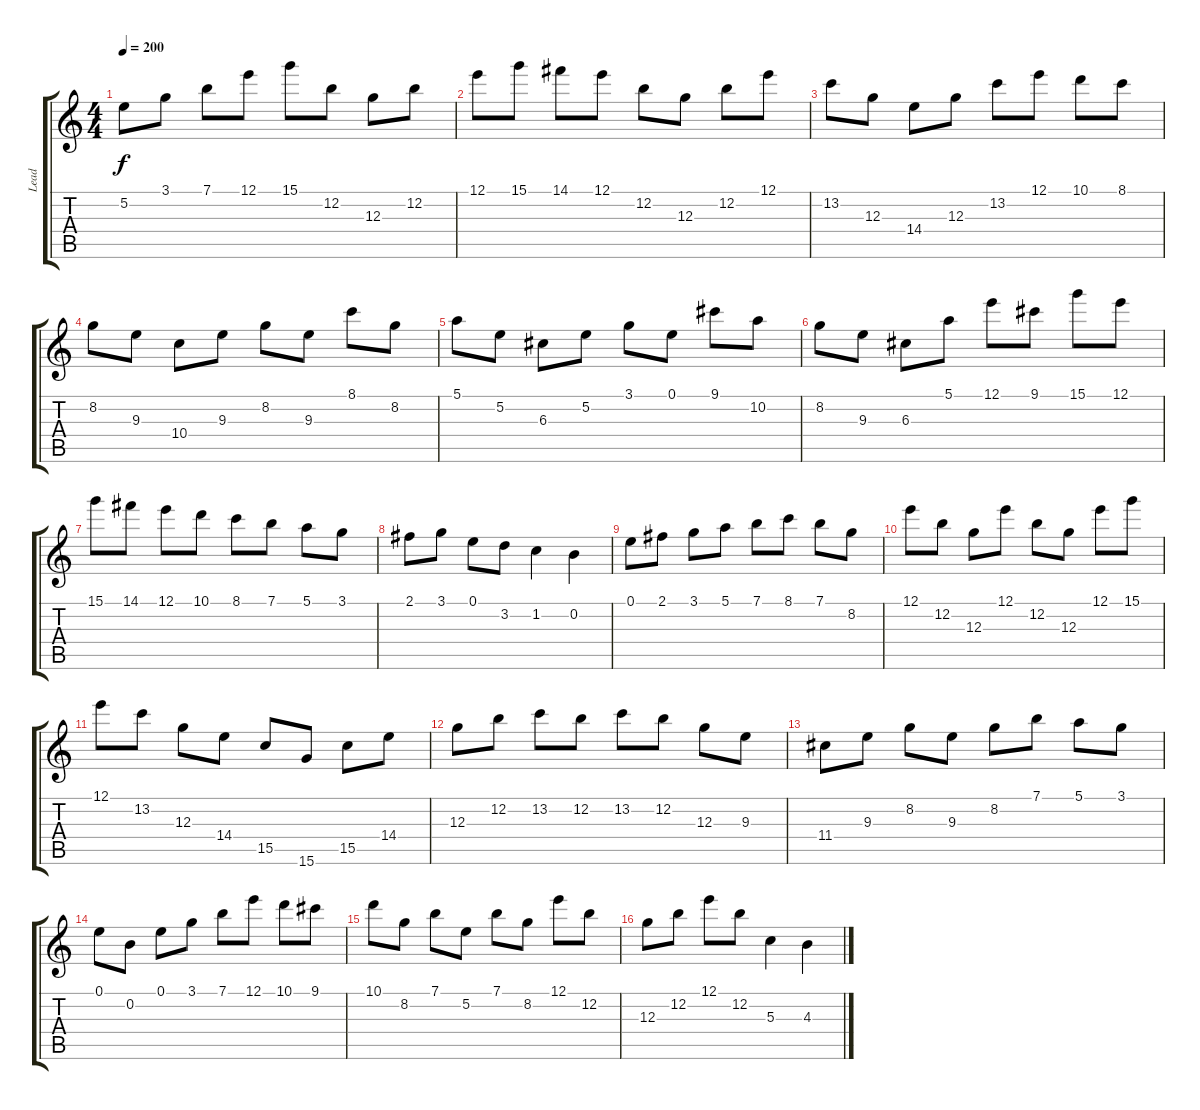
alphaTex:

\track ("Lead" "Lead") {instrument distortionguitar}
\staff {score tabs}
\tuning (E4 B3 G3 D3 A2 E2) {hide}
\ts (4 4)
\tempo 200
\clef g2
\ks c
5.2.8{dy f} 3.1.8 7.1.8 12.1.8 15.1.8 12.2.8 12.3.8 12.2.8 |
12.1.8 15.1.8 14.1.8 12.1.8 12.2.8 12.3.8 12.2.8 12.1.8 |
13.2.8 12.3.8 14.4.8 12.3.8 13.2.8 12.1.8 10.1.8 8.1.8 |
8.2.8 9.3.8 10.4.8 9.3.8 8.2.8 9.3.8 8.1.8 8.2.8 |
5.1.8 5.2.8 6.3.8 5.2.8 3.1.8 0.1.8 9.1.8 10.2.8 |
8.2.8 9.3.8 6.3.8 5.1.8 12.1.8 9.1.8 15.1.8 12.1.8 |
15.1.8 14.1.8 12.1.8 10.1.8 8.1.8 7.1.8 5.1.8 3.1.8 |
2.1.8 3.1.8 0.1.8 3.2.8 1.2.4 0.2.4 |
0.1.8 2.1.8 3.1.8 5.1.8 7.1.8 8.1.8 7.1.8 8.2.8 |
12.1.8 12.2.8 12.3.8 12.1.8 12.2.8 12.3.8 12.1.8 15.1.8 |
12.1.8 13.2.8 12.3.8 14.4.8 15.5.8 15.6.8 15.5.8 14.4.8 |
12.3.8 12.2.8 13.2.8 12.2.8 13.2.8 12.2.8 12.3.8 9.3.8 |
11.4.8 9.3.8 8.2.8 9.3.8 8.2.8 7.1.8 5.1.8 3.1.8 |
0.1.8 0.2.8 0.1.8 3.1.8 7.1.8 12.1.8 10.1.8 9.1.8 |
10.1.8 8.2.8 7.1.8 5.2.8 7.1.8 8.2.8 12.1.8 12.2.8 |
12.3.8 12.2.8 12.1.8 12.2.8 5.3.4 4.3.4
